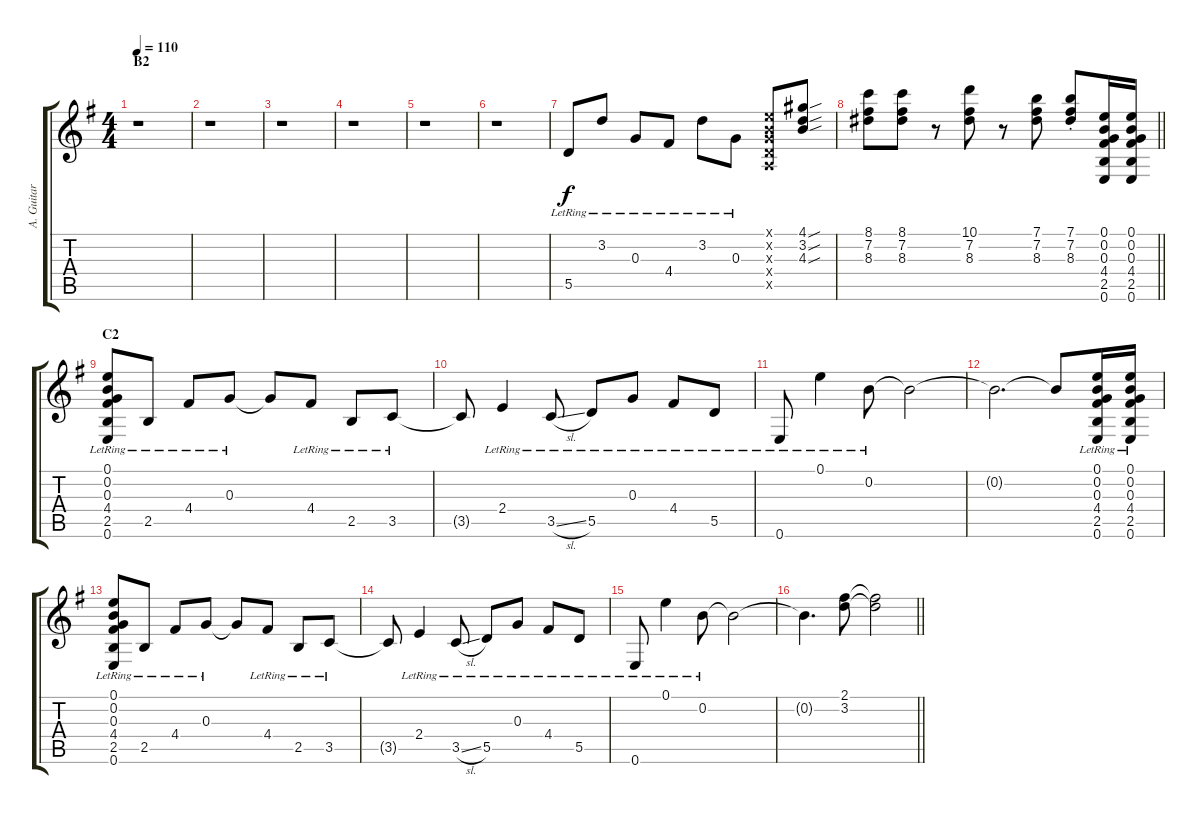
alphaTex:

\track ("A. Guitar" "A. Guitar") {instrument acousticguitarsteel}
\staff {score tabs}
\tuning (E4 B3 G3 D3 A2 E2) {hide}
\ts (4 4)
\section ("" "B2")
\tempo 110
\clef g2
\ks g
r.1{dy f} |
r.1 |
r.1 |
r.1 |
r.1 |
r.1 |
5.5{lr}.8 3.2{lr}.8 0.3{lr}.8 4.4{lr}.8 3.2{lr}.8 0.3{lr}.8 (0.1{x} 0.2{x} 0.3{x} 0.4{x} 0.5{x}).8 (4.1{sou} 3.2{sou} 4.3{sou}).8 |
\barLineRight lightlight
(8.1 7.2 8.3).8 (8.1 7.2 8.3).8 r.8 (10.1 7.2 8.3).8 r.8 (7.1 7.2 8.3).8 (7.1{st} 7.2{st} 8.3{st}).8 (0.1 0.2 0.3 4.4 2.5 0.6).16 (0.1 0.2 0.3 4.4 2.5 0.6).16 |
\section ("" "C2")
(0.1{lr} 0.2{lr} 0.3{lr} 4.4{lr} 2.5{lr} 0.6{lr}).8 2.5{lr}.8 4.4{lr}.8 0.3{lr}.8 0.3{t}.8 4.4{lr}.8 2.5{lr}.8 3.5{lr}.8 |
3.5{t}.8 2.4{lr}.4 3.5{sl lr}.8 5.5{lr}.8 0.3{lr}.8 4.4{lr}.8 5.5{lr}.8 |
0.6{lr}.8 0.1{lr}.4 0.2{lr}.8 0.2{t}.2 |
0.2{t}.2{d} 0.2{t}.8 (0.1{lr} 0.2{lr} 0.3{lr} 4.4{lr} 2.5{lr} 0.6{lr}).16 (0.1{lr} 0.2{lr} 0.3{lr} 4.4{lr} 2.5{lr} 0.6{lr}).16 |
(0.1{lr} 0.2{lr} 0.3{lr} 4.4{lr} 2.5{lr} 0.6{lr}).8 2.5{lr}.8 4.4{lr}.8 0.3{lr}.8 0.3{t}.8 4.4{lr}.8 2.5{lr}.8 3.5{lr}.8 |
3.5{t}.8 2.4{lr}.4 3.5{sl lr}.8 5.5{lr}.8 0.3{lr}.8 4.4{lr}.8 5.5{lr}.8 |
0.6{lr}.8 0.1{lr}.4 0.2{lr}.8 0.2{t}.2 |
\barLineRight lightlight
0.2{t}.4{d} (2.1 3.2).8 (2.1{t} 3.2{t}).2
